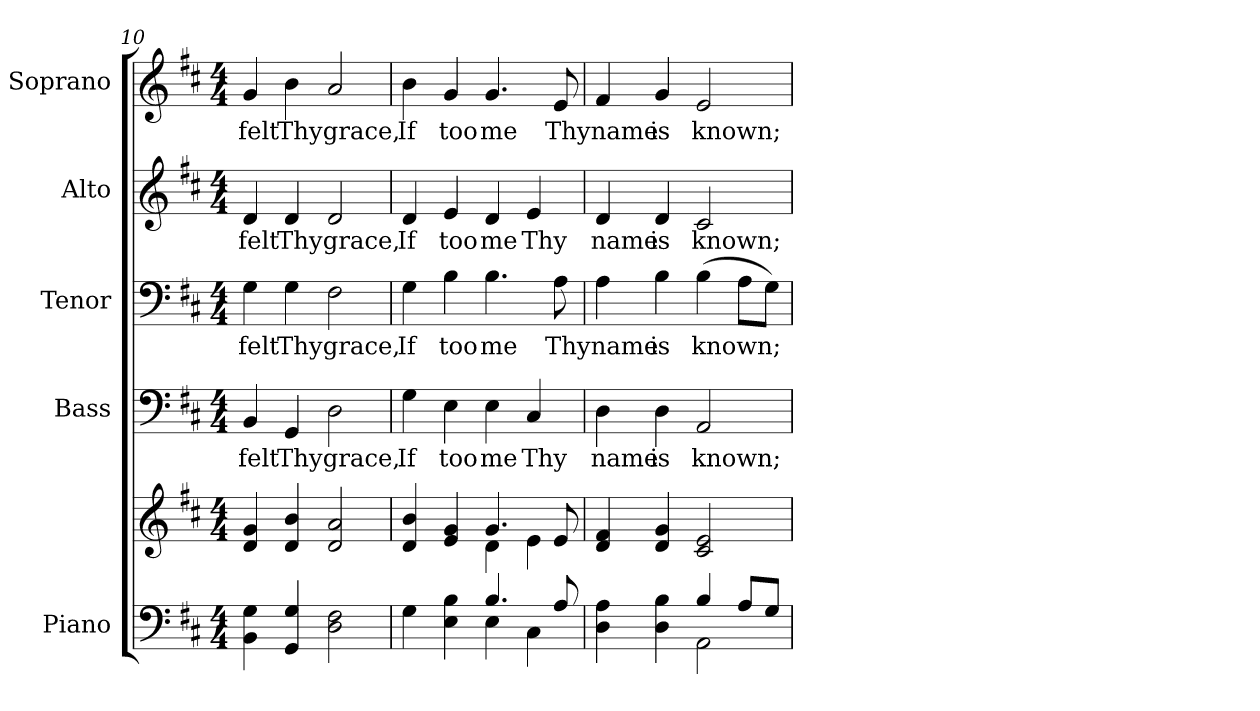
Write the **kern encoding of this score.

**kern	**kern	**kern	**text	**kern	**text	**kern	**text	**kern	**text
*part5	*part5	*part4	*part4	*part3	*part3	*part2	*part2	*part1	*part1
*staff6	*staff5	*staff4	*staff4	*staff3	*staff3	*staff2	*staff2	*staff1	*staff1
*I"Piano	*	*I"Bass	*	*I"Tenor	*	*I"Alto	*	*I"Soprano	*
*I'Pno.	*	*I'B.	*	*I'T.	*	*I'A.	*	*I'S.	*
*clefF4	*clefG2	*clefF4	*	*clefF4	*	*clefG2	*	*clefG2	*
*k[f#c#]	*k[f#c#]	*k[f#c#]	*	*k[f#c#]	*	*k[f#c#]	*	*k[f#c#]	*
*D:	*D:	*D:	*	*D:	*	*D:	*	*D:	*
*M4/4	*M4/4	*M4/4	*	*M4/4	*	*M4/4	*	*M4/4	*
=10	=10	=10	=10	=10	=10	=10	=10	=10	=10
!	!	!	!LO:LY:b:color=#000000	!	!	!	!	!	!
!	!	!	!	!	!LO:LY:b:color=#000000	!	!	!	!
!	!	!	!	!	!	!	!LO:LY:b:color=#000000	!	!
!	!	!	!	!	!	!	!	!	!LO:LY:b:color=#000000
4BBi\ 4Gi	4di/ 4gi	4BBi/	felt	4Gi\	felt	4di/	felt	4gi/	felt
!	!	!	!LO:LY:b:color=#000000	!	!	!	!	!	!
!	!	!	!	!	!LO:LY:b:color=#000000	!	!	!	!
!	!	!	!	!	!	!	!LO:LY:b:color=#000000	!	!
!	!	!	!	!	!	!	!	!	!LO:LY:b:color=#000000
4GGi/ 4Gi	4di/ 4bi	4GGi/	Thy	4Gi\	Thy	4di/	Thy	4bi\	Thy
!	!	!	!LO:LY:b:color=#000000	!	!	!	!	!	!
!	!	!	!	!	!LO:LY:b:color=#000000	!	!	!	!
!	!	!	!	!	!	!	!LO:LY:b:color=#000000	!	!
!	!	!	!	!	!	!	!	!	!LO:LY:b:color=#000000
2Di\ 2F#i	2di/ 2ai	2Di\	grace,	2F#i\	grace,	2di/	grace,	2ai/	grace,
!!LO:PB:g=z
=11	=11	=11	=11	=11	=11	=11	=11	=11	=11
*^	*^	*	*	*	*	*	*	*	*
!	!	!	!	!	!LO:LY:b:color=#000000	!	!	!	!	!	!
!	!	!	!	!	!	!	!LO:LY:b:color=#000000	!	!	!	!
!	!	!	!	!	!	!	!	!	!LO:LY:b:color=#000000	!	!
!	!	!	!	!	!	!	!	!	!	!	!LO:LY:b:color=#000000
4Gi\	2ryy	4di/ 4bi	2ryy	4Gi\	If	4Gi\	If	4di/	If	4bi\	If
!	!	!	!	!	!LO:LY:b:color=#000000	!	!	!	!	!	!
!	!	!	!	!	!	!	!LO:LY:b:color=#000000	!	!	!	!
!	!	!	!	!	!	!	!	!	!LO:LY:b:color=#000000	!	!
!	!	!	!	!	!	!	!	!	!	!	!LO:LY:b:color=#000000
4Ei\ 4Bi	.	4ei/ 4gi	.	4Ei\	too	4Bi\	too	4ei/	too	4gi/	too
!	!	!	!	!	!LO:LY:b:color=#000000	!	!	!	!	!	!
!	!	!	!	!	!	!	!LO:LY:b:color=#000000	!	!	!	!
!	!	!	!	!	!	!	!	!	!LO:LY:b:color=#000000	!	!
!	!	!	!	!	!	!	!	!	!	!	!LO:LY:b:color=#000000
4.Bi/	4Ei\	4.gi/	4di\	4Ei\	me	4.Bi\	me	4di/	me	4.gi/	me
!	!	!	!	!	!LO:LY:b:color=#000000	!	!	!	!	!	!
!	!	!	!	!	!	!	!	!	!LO:LY:b:color=#000000	!	!
.	4C#i\	.	4ei\	4C#i/	Thy	.	.	4ei/	Thy	.	.
!	!	!	!	!	!	!	!LO:LY:b:color=#000000	!	!	!	!
!	!	!	!	!	!	!	!	!	!	!	!LO:LY:b:color=#000000
8Ai/	.	8ei/	.	.	.	8Ai\	Thy	.	.	8ei/	Thy
*	*	*v	*v	*	*	*	*	*	*	*	*
=12	=12	=12	=12	=12	=12	=12	=12	=12	=12	=12
!	!	!	!	!LO:LY:b:color=#000000	!	!	!	!	!	!
!	!	!	!	!	!	!LO:LY:b:color=#000000	!	!	!	!
!	!	!	!	!	!	!	!	!LO:LY:b:color=#000000	!	!
!	!	!	!	!	!	!	!	!	!	!LO:LY:b:color=#000000
4Di\ 4Ai	2ryy	4di/ 4f#i	4Di\	name	4Ai\	name	4di/	name	4f#i/	name
!	!	!	!	!LO:LY:b:color=#000000	!	!	!	!	!	!
!	!	!	!	!	!	!LO:LY:b:color=#000000	!	!	!	!
!	!	!	!	!	!	!	!	!LO:LY:b:color=#000000	!	!
!	!	!	!	!	!	!	!	!	!	!LO:LY:b:color=#000000
4Di\ 4Bi	.	4di/ 4gi	4Di\	is	4Bi\	is	4di/	is	4gi/	is
!	!	!	!	!LO:LY:b:color=#000000	!	!	!	!	!	!
!	!	!	!	!	!	!LO:LY:b:color=#000000	!	!	!	!
!	!	!	!	!	!	!	!	!LO:LY:b:color=#000000	!	!
!	!	!	!	!	!	!	!	!	!	!LO:LY:b:color=#000000
4Bi/	2AAi\	2c#i/ 2ei	2AAi/	known;	(4Bi\	known;	2c#i/	known;	2ei/	known;
8Ai/L	.	.	.	.	8Ai\L	.	.	.	.	.
8Gi/J	.	.	.	.	8Gi\J)	.	.	.	.	.
*v	*v	*	*	*	*	*	*	*	*	*
=	=	=	=	=	=	=	=	=	=
*-	*-	*-	*-	*-	*-	*-	*-	*-	*-
